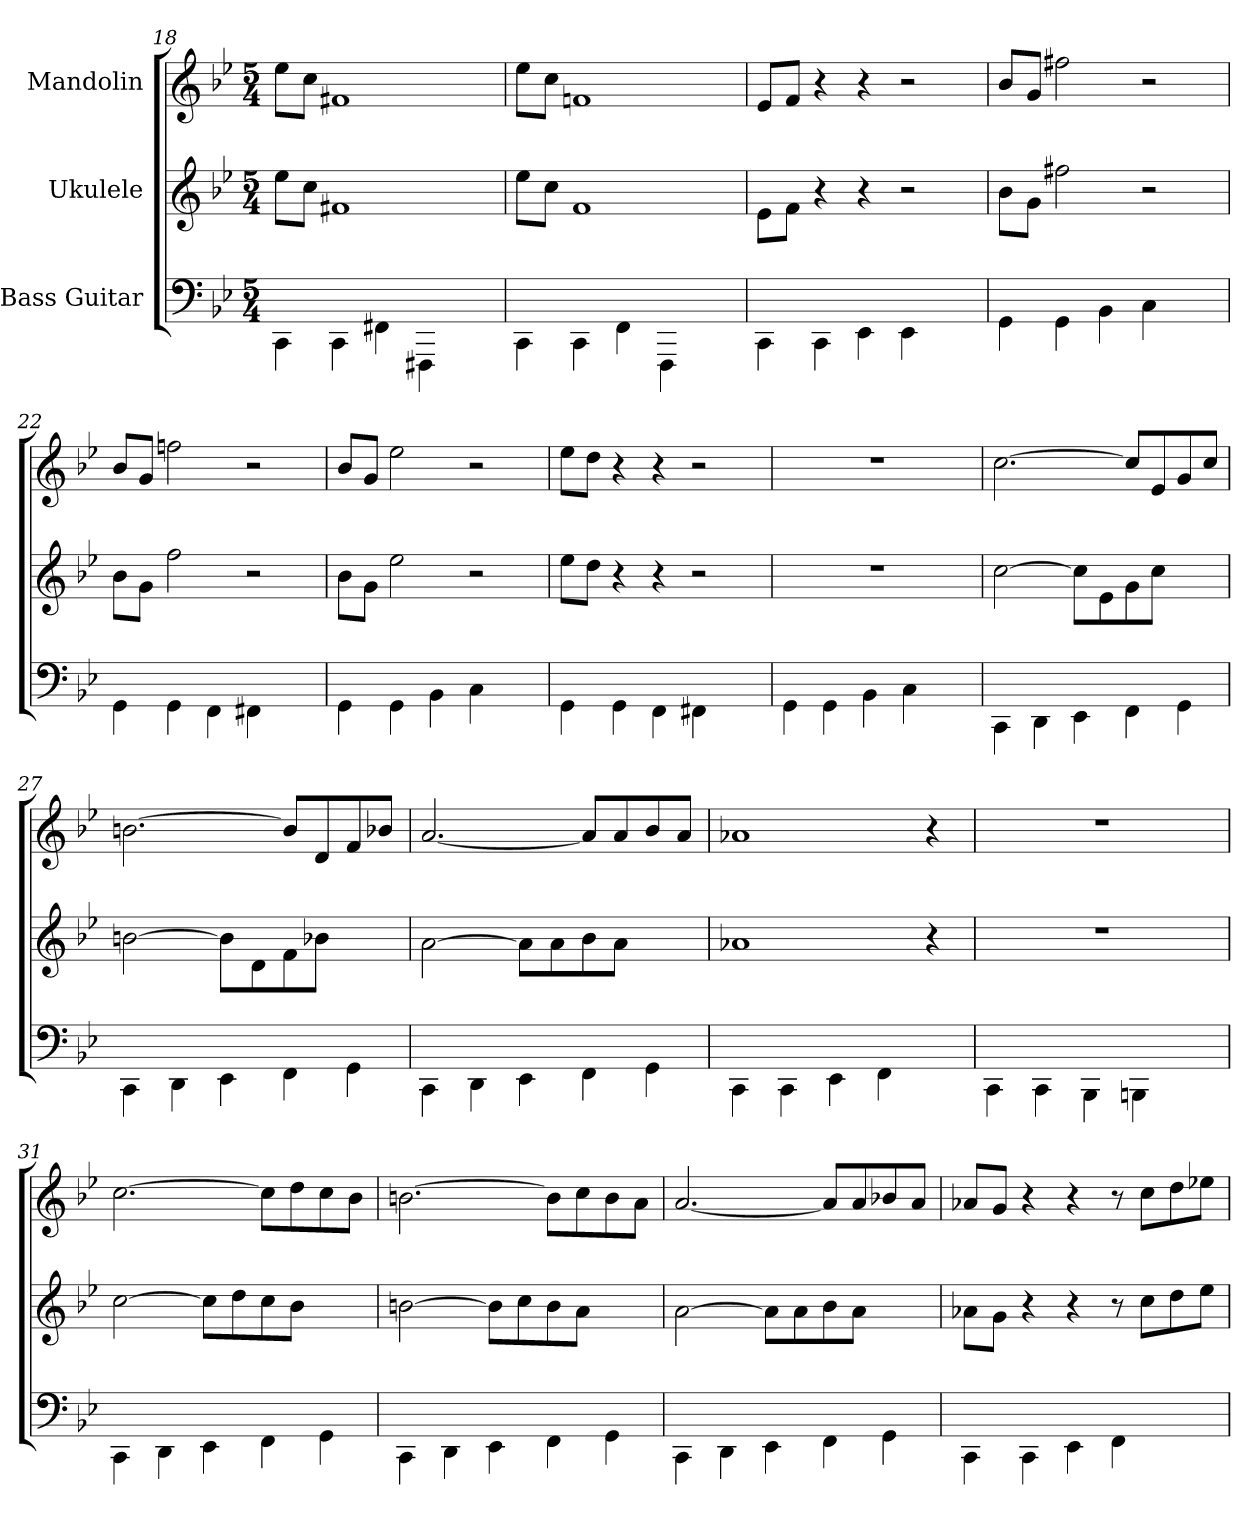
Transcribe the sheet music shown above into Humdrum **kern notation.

**kern	**kern	**kern
*part3	*part2	*part1
*staff3	*staff2	*staff1
*I"Bass Guitar	*I"Ukulele	*I"Mandolin
*	*	*clefG2
*k[b-e-]	*k[b-e-]	*k[b-e-]
*g:	*g:	*g:
*M5/4	*M5/4	*M5/4
=18	=18	=18
4CCi\	8ee-j\L	8ee-Z\L
.	8ccj\J	8ccZ\J
4CCi\	1f#j	1f#XZ
4FF#i\	.	.
4FFF#i\	.	.
4ryy	.	.
!!LO:LB:g=z
=19	=19	=19
4CCi\	8ee-j\L	8ee-Z\L
.	8ccj\J	8ccZ\J
4CCi\	1fj	1fnZ
4FFi\	.	.
4FFFi\	.	.
4ryy	.	.
=20	=20	=20
4CCi\	8e-j\L	8e-Z/L
.	8fj\J	8fZ/J
4CCi\	4r	4r
4EE-i\	4r	4r
4EE-i\	2r	2r
4ryy	.	.
=21	=21	=21
4GGi\	8b-j\L	8b-Z/L
.	8gj\J	8gZ/J
4GGi\	2ff#j\	2ff#XZ\
4BB-i\	.	.
4Ci\	2r	2r
4ryy	.	.
=22	=22	=22
4GGi\	8b-j\L	8b-Z/L
.	8gj\J	8gZ/J
4GGi\	2ffj\	2ffnZ\
4FFi\	.	.
4FF#i\	2r	2r
4ryy	.	.
!!LO:LB:g=z
=23	=23	=23
4GGi\	8b-j\L	8b-Z/L
.	8gj\J	8gZ/J
4GGi\	2ee-j\	2ee-Z\
4BB-i\	.	.
4Ci\	2r	2r
4ryy	.	.
=24	=24	=24
4GGi\	8ee-j\L	8ee-Z\L
.	8ddj\J	8ddZ\J
4GGi\	4r	4r
4FFi\	4r	4r
4FF#i\	2r	2r
4ryy	.	.
=25	=25	=25
4GGi\	4%5r	4%5r
4GGi\	.	.
4BB-i\	.	.
4Ci\	.	.
4ryy	.	.
=26	=26	=26
4CCi\	[2ccj\	[2.ccZ\
4DDi\	.	.
4EE-i\	8ccj\L]	.
.	8e-j\	.
4FFi\	8gj\	8ccZ/L]
.	8ccj\J	8e-Z/
4GGi\	4ryy	8gZ/
.	.	8ccZ/J
=27	=27	=27
4CCi\	[2bj\	[2.bnZ\
4DDi\	.	.
4EE-i\	8bj\L]	.
.	8dj\	.
4FFi\	8fj\	8bZ/L]
.	8b-j\J	8dZ/
4GGi\	4ryy	8fZ/
.	.	8b-XZ/J
!!LO:PB:g=z
=28	=28	=28
4CCi\	[2aj\	[2.aZ/
4DDi\	.	.
4EE-i\	8aj\L]	.
.	8aj\	.
4FFi\	8b-j\	8aZ/L]
.	8aj\J	8aZ/
4GGi\	4ryy	8b-Z/
.	.	8aZ/J
=29	=29	=29
4CCi\	1a-j	1a-XZ
4CCi\	.	.
4EE-i\	.	.
4FFi\	.	.
4ryy	4r	4r
=30	=30	=30
4CCi\	4%5r	4%5r
4CCi\	.	.
4BBB-i\	.	.
4BBBi\	.	.
4ryy	.	.
=31	=31	=31
4CCi\	[2ccj\	[2.ccZ\
4DDi\	.	.
4EE-i\	8ccj\L]	.
.	8ddj\	.
4FFi\	8ccj\	8ccZ\L]
.	8b-j\J	8ddZ\
4GGi\	4ryy	8ccZ\
.	.	8b-Z\J
!!LO:LB:g=z
=32	=32	=32
4CCi\	[2bj\	[2.bnZ\
4DDi\	.	.
4EE-i\	8bj\L]	.
.	8ccj\	.
4FFi\	8bj\	8bZ\L]
.	8aj\J	8ccZ\
4GGi\	4ryy	8bZ\
.	.	8aZ\J
=33	=33	=33
4CCi\	[2aj\	[2.aZ/
4DDi\	.	.
4EE-i\	8aj\L]	.
.	8aj\	.
4FFi\	8b-j\	8aZ/L]
.	8aj\J	8aZ/
4GGi\	4ryy	8b-XZ/
.	.	8aZ/J
=34	=34	=34
4CCi\	8a-j\L	8a-XZ/L
.	8gj\J	8gZ/J
4CCi\	4r	4r
4EE-i\	4r	4r
4FFi\	8r	8r
.	8ccj\L	8ccZ\L
4ryy	8ddj\	8ddZ\
.	8ee-j\J	8ee-XZ\J
=	=	=
*-	*-	*-
